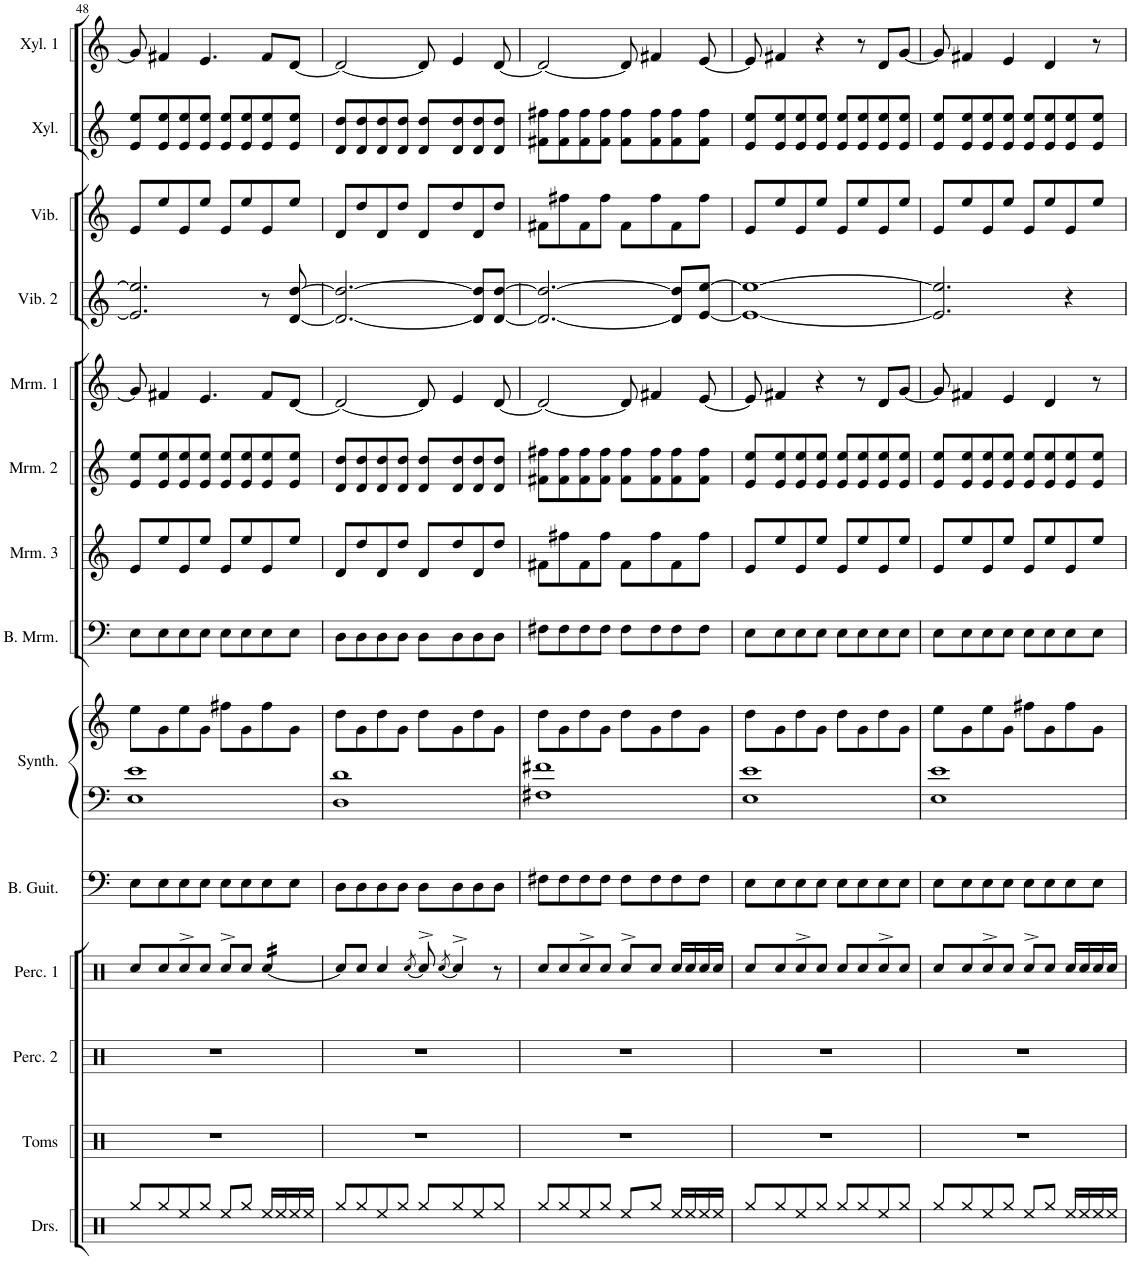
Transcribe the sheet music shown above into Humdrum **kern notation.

**kern	**kern	**kern	**kern	**kern	**kern	**kern	**kern	**kern	**kern	**kern	**kern	**kern	**kern	**kern
*part14	*part13	*part12	*part11	*part10	*part9	*part9	*part8	*part7	*part6	*part5	*part4	*part3	*part2	*part1
*staff15	*staff14	*staff13	*staff12	*staff11	*staff10	*staff9	*staff8	*staff7	*staff6	*staff5	*staff4	*staff3	*staff2	*staff1
*I"Drumset	*I"Tom Toms	*I"Percussion 2	*I"Percussion 1	*I"Bass Guitar	*I"Square Synthesizer	*	*I"Bass Marimba	*I"Marimba 3	*I"Marimba 2	*I"Marimba 1	*I"Vibraphone 2	*I"Vibraphone 1	*I"Xylophone 2	*I"Xylophone 1
*I'Drs.	*I'Toms	*I'Perc. 2	*I'Perc. 1	*I'B. Guit.	*I'Synth.	*	*I'B. Mrm.	*I'Mrm. 3	*I'Mrm. 2	*I'Mrm. 1	*I'Vib. 2	*I'Vib. 1	*I'Xyl.	*I'Xyl. 1
!!LO:PB:g=z
*clefX	*clefX	*clefX	*clefX	*clefF4	*clefF4	*clefG2	*clefF4	*clefG2	*clefG2	*clefG2	*clefG2	*clefG2	*clefG2	*clefG2
*	*	*	*	*Trd7c12	*	*	*	*	*	*	*	*Trd-14c-24	*Trd-7c-12	*Trd-7c-12
*k[]	*k[]	*k[]	*k[]	*k[]	*k[]	*k[]	*k[]	*k[]	*k[]	*k[]	*k[]	*k[]	*k[]	*k[]
*M4/4	*M4/4	*M4/4	*M4/4	*M4/4	*M4/4	*M4/4	*M4/4	*M4/4	*M4/4	*M4/4	*M4/4	*M4/4	*M4/4	*M4/4
=48	=48	=48	=48	=48	=48	=48	=48	=48	=48	=48	=48	=48	=48	=48
8Rgg/L	1r	1r	8Rcc/L	8E\L	1E 1e	8ee\L	8E\L	8e/L	8e/ 8ee/L	8g/]	2.e/] 2.ee/]	8e/L	8e/ 8ee/L	8g/]
8Rgg/	.	.	8Rcc/	8E\	.	8g\	8E\	8ee/	8e/ 8ee/	4f#X/	.	8ee/	8e/ 8ee/	4f#X/
8Ree/	.	.	8Rcc^>/	8E\	.	8ee\	8E\	8e/	8e/ 8ee/	.	.	8e/	8e/ 8ee/	.
8Rgg/J	.	.	8Rcc/J	8E\J	.	8g\J	8E\J	8ee/J	8e/ 8ee/J	4.e/	.	8ee/J	8e/ 8ee/J	4.e/
8Ree/L	.	.	8Rcc^>/L	8E\L	.	8ff#X\L	8E\L	8e/L	8e/ 8ee/L	.	.	8e/L	8e/ 8ee/L	.
8Rgg/J	.	.	8Rcc/J	8E\	.	8g\	8E\	8ee/	8e/ 8ee/	.	.	8ee/	8e/ 8ee/	.
*	*	*	*tremolo	*	*	*	*	*	*	*	*	*	*	*
16Ree/LL	.	.	[16Rcc/LL	8E\	.	8ff#\	8E\	8e/	8e/ 8ee/	8f#/L	8r	8e/	8e/ 8ee/	8f#/L
16Ree/	.	.	16Rcc/	.	.	.	.	.	.	.	.	.	.	.
16Ree/	.	.	16Rcc/	8E\J	.	8g\J	8E\J	8ee/J	8e/ 8ee/J	[8d/J	[8d/ [8dd/	8ee/J	8e/ 8ee/J	[8d/J
16Ree/JJ	.	.	16Rcc/JJ	.	.	.	.	.	.	.	.	.	.	.
*	*	*	*Xtremolo	*	*	*	*	*	*	*	*	*	*	*
=49	=49	=49	=49	=49	=49	=49	=49	=49	=49	=49	=49	=49	=49	=49
8Rgg/L	1r	1r	8Rcc/L]	8D\L	1D 1d	8dd\L	8D\L	8d/L	8d/ 8dd/L	2d/_	2.d/_ 2.dd/_	8d/L	8d/ 8dd/L	2d/_
8Rgg/	.	.	8Rcc/J	8D\	.	8g\	8D\	8dd/	8d/ 8dd/	.	.	8dd/	8d/ 8dd/	.
8Ree/	.	.	4Rcc/	8D\	.	8dd\	8D\	8d/	8d/ 8dd/	.	.	8d/	8d/ 8dd/	.
8Rgg/J	.	.	.	8D\J	.	8g\J	8D\J	8dd/J	8d/ 8dd/J	.	.	8dd/J	8d/ 8dd/J	.
.	.	.	[8qRcc/	.	.	.	.	.	.	.	.	.	.	.
8Rgg/L	.	.	8Rcc^>/]	8D\L	.	8dd\L	8D\L	8d/L	8d/ 8dd/L	8d/]	.	8d/L	8d/ 8dd/L	8d/]
.	.	.	[8qRcc/	.	.	.	.	.	.	.	.	.	.	.
8Rgg/	.	.	4Rcc^>/]	8D\	.	8g\	8D\	8dd/	8d/ 8dd/	4e/	.	8dd/	8d/ 8dd/	4e/
8Ree/	.	.	.	8D\	.	8dd\	8D\	8d/	8d/ 8dd/	.	8d/] 8dd/]L	8d/	8d/ 8dd/	.
8Rgg/J	.	.	8r	8D\J	.	8g\J	8D\J	8dd/J	8d/ 8dd/J	[8d/	[8d/ [8dd/J	8dd/J	8d/ 8dd/J	[8d/
=50	=50	=50	=50	=50	=50	=50	=50	=50	=50	=50	=50	=50	=50	=50
8Rgg/L	1r	1r	8Rcc/L	8F#X\L	1F#X 1f#X	8dd\L	8F#X\L	8f#X\L	8f#X\ 8ff#X\L	2d/_	2.d/_ 2.dd/_	8f#X\L	8f#X\ 8ff#X\L	2d/_
8Rgg/	.	.	8Rcc/	8F#\	.	8g\	8F#\	8ff#X\	8f#\ 8ff#\	.	.	8ff#X\	8f#\ 8ff#\	.
8Ree/	.	.	8Rcc^>/	8F#\	.	8dd\	8F#\	8f#\	8f#\ 8ff#\	.	.	8f#\	8f#\ 8ff#\	.
8Rgg/J	.	.	8Rcc/J	8F#\J	.	8g\J	8F#\J	8ff#\J	8f#\ 8ff#\J	.	.	8ff#\J	8f#\ 8ff#\J	.
8Ree/L	.	.	8Rcc^>/L	8F#\L	.	8dd\L	8F#\L	8f#\L	8f#\ 8ff#\L	8d/]	.	8f#\L	8f#\ 8ff#\L	8d/]
8Rgg/J	.	.	8Rcc/J	8F#\	.	8g\	8F#\	8ff#\	8f#\ 8ff#\	4f#X/	.	8ff#\	8f#\ 8ff#\	4f#X/
16Ree/LL	.	.	16Rcc/LL	8F#\	.	8dd\	8F#\	8f#\	8f#\ 8ff#\	.	8d/] 8dd/]L	8f#\	8f#\ 8ff#\	.
16Ree/	.	.	16Rcc/	.	.	.	.	.	.	.	.	.	.	.
16Ree/	.	.	16Rcc/	8F#\J	.	8g\J	8F#\J	8ff#\J	8f#\ 8ff#\J	[8e/	[8e/ [8ee/J	8ff#\J	8f#\ 8ff#\J	[8e/
16Ree/JJ	.	.	16Rcc/JJ	.	.	.	.	.	.	.	.	.	.	.
=51	=51	=51	=51	=51	=51	=51	=51	=51	=51	=51	=51	=51	=51	=51
8Rgg/L	1r	1r	8Rcc/L	8E\L	1E 1e	8dd\L	8E\L	8e/L	8e/ 8ee/L	8e/]	1e_ 1ee_	8e/L	8e/ 8ee/L	8e/]
8Rgg/	.	.	8Rcc/	8E\	.	8g\	8E\	8ee/	8e/ 8ee/	4f#X/	.	8ee/	8e/ 8ee/	4f#X/
8Ree/	.	.	8Rcc^>/	8E\	.	8dd\	8E\	8e/	8e/ 8ee/	.	.	8e/	8e/ 8ee/	.
8Rgg/J	.	.	8Rcc/J	8E\J	.	8g\J	8E\J	8ee/J	8e/ 8ee/J	4r	.	8ee/J	8e/ 8ee/J	4r
8Rgg/L	.	.	8Rcc/L	8E\L	.	8dd\L	8E\L	8e/L	8e/ 8ee/L	.	.	8e/L	8e/ 8ee/L	.
8Rgg/	.	.	8Rcc/	8E\	.	8g\	8E\	8ee/	8e/ 8ee/	8r	.	8ee/	8e/ 8ee/	8r
8Ree/	.	.	8Rcc^>/	8E\	.	8dd\	8E\	8e/	8e/ 8ee/	8d/L	.	8e/	8e/ 8ee/	8d/L
8Rgg/J	.	.	8Rcc/J	8E\J	.	8g\J	8E\J	8ee/J	8e/ 8ee/J	[8g/J	.	8ee/J	8e/ 8ee/J	[8g/J
=52	=52	=52	=52	=52	=52	=52	=52	=52	=52	=52	=52	=52	=52	=52
8Rgg/L	1r	1r	8Rcc/L	8E\L	1E 1e	8ee\L	8E\L	8e/L	8e/ 8ee/L	8g/]	2.e/] 2.ee/]	8e/L	8e/ 8ee/L	8g/]
8Rgg/	.	.	8Rcc/	8E\	.	8g\	8E\	8ee/	8e/ 8ee/	4f#X/	.	8ee/	8e/ 8ee/	4f#X/
8Ree/	.	.	8Rcc^>/	8E\	.	8ee\	8E\	8e/	8e/ 8ee/	.	.	8e/	8e/ 8ee/	.
8Rgg/J	.	.	8Rcc/J	8E\J	.	8g\J	8E\J	8ee/J	8e/ 8ee/J	4e/	.	8ee/J	8e/ 8ee/J	4e/
8Ree/L	.	.	8Rcc^>/L	8E\L	.	8ff#X\L	8E\L	8e/L	8e/ 8ee/L	.	.	8e/L	8e/ 8ee/L	.
8Rgg/J	.	.	8Rcc/J	8E\	.	8g\	8E\	8ee/	8e/ 8ee/	4d/	.	8ee/	8e/ 8ee/	4d/
16Ree/LL	.	.	16Rcc/LL	8E\	.	8ff#\	8E\	8e/	8e/ 8ee/	.	4r	8e/	8e/ 8ee/	.
16Ree/	.	.	16Rcc/	.	.	.	.	.	.	.	.	.	.	.
16Ree/	.	.	16Rcc/	8E\J	.	8g\J	8E\J	8ee/J	8e/ 8ee/J	8r	.	8ee/J	8e/ 8ee/J	8r
16Ree/JJ	.	.	16Rcc/JJ	.	.	.	.	.	.	.	.	.	.	.
=	=	=	=	=	=	=	=	=	=	=	=	=	=	=
*-	*-	*-	*-	*-	*-	*-	*-	*-	*-	*-	*-	*-	*-	*-
